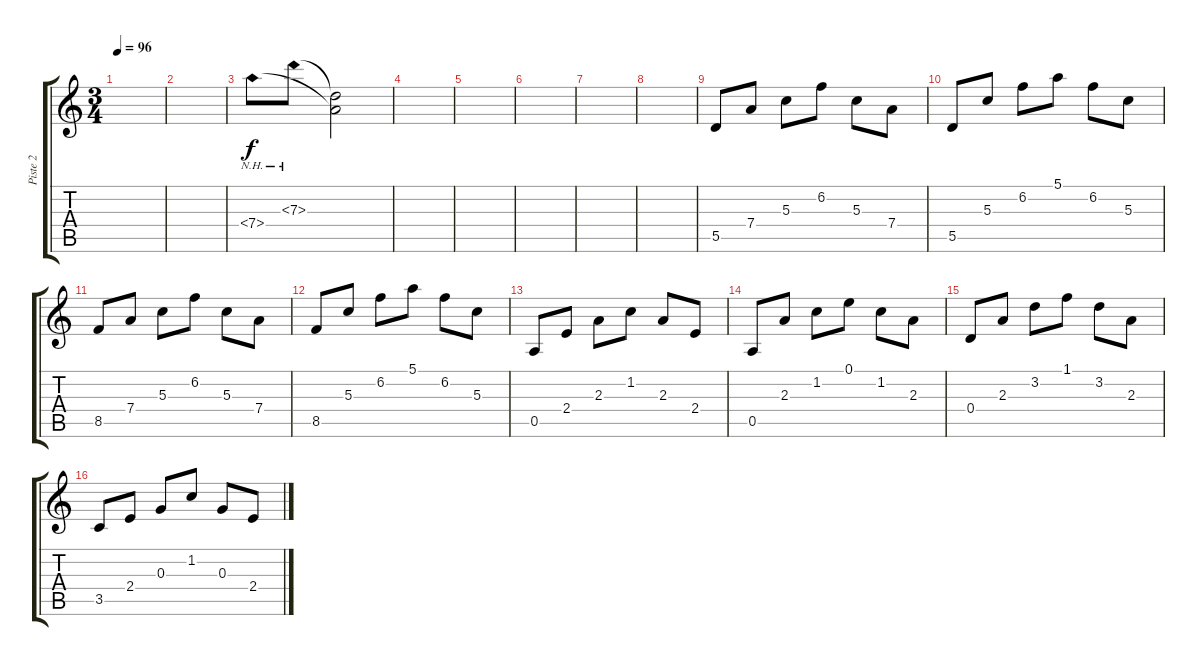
\track ("Piste 2" "Piste 2") {instrument acousticguitarsteel}
\staff {score tabs}
\tuning (E4 B3 G3 D3 A2 E2) {hide}
\ts (3 4)
\tempo 96
\clef g2
\ks c
|
|
7.4{nh}.8 7.3{nh}.8 (7.3{t} 7.4{t}).2 |
|
|
|
|
|
5.5.8 7.4.8 5.3.8 6.2.8 5.3.8 7.4.8 |
5.5.8 5.3.8 6.2.8 5.1.8 6.2.8 5.3.8 |
8.5.8 7.4.8 5.3.8 6.2.8 5.3.8 7.4.8 |
8.5.8 5.3.8 6.2.8 5.1.8 6.2.8 5.3.8 |
0.5.8 2.4.8 2.3.8 1.2.8 2.3.8 2.4.8 |
0.5.8 2.3.8 1.2.8 0.1.8 1.2.8 2.3.8 |
0.4.8 2.3.8 3.2.8 1.1.8 3.2.8 2.3.8 |
3.5.8 2.4.8 0.3.8 1.2.8 0.3.8 2.4.8
